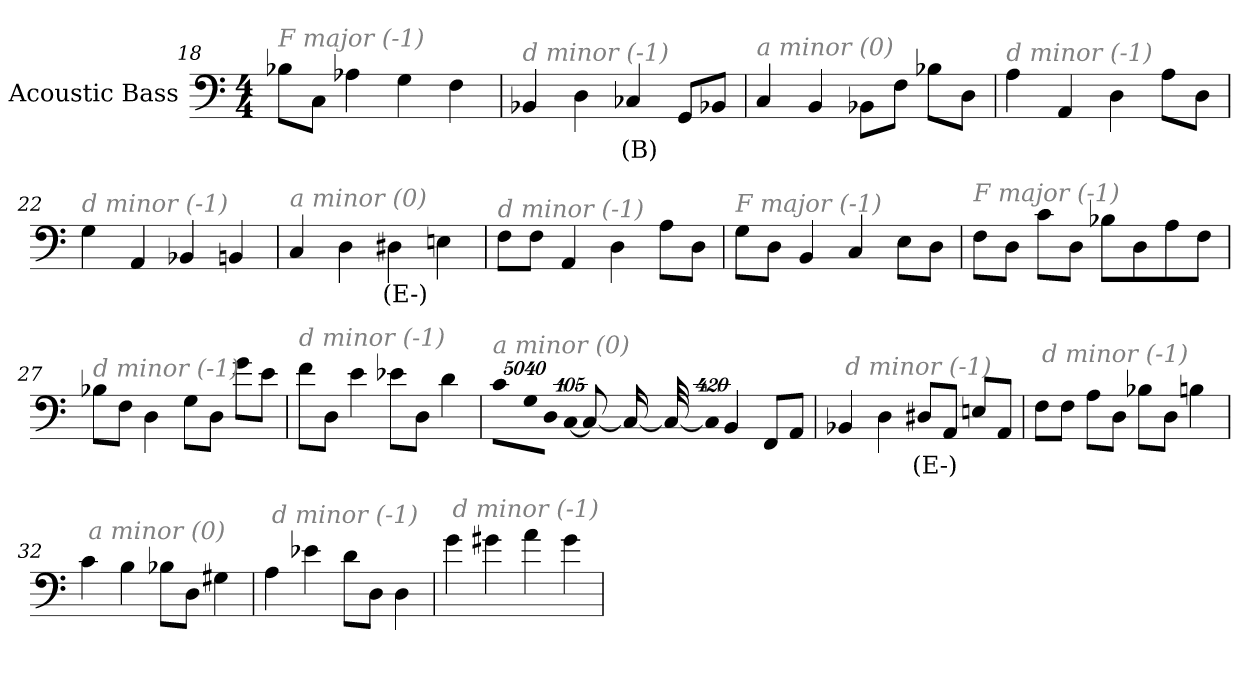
**kern	**text
*part1	*part1
*staff1	*staff1
*I"Acoustic Bass	*
*clefF4	*
*ITrd7c12	*
*k[]	*
*C:	*
*M4/4	*
=18	=18
!LO:TX:i:color=#808080:t=F major (-1)	!
8BB-XL	.
8CCJ	.
4AA-X	.
4GG	.
4FF	.
=19	=19
!LO:TX:i:color=#808080:t=d minor (-1)	!
4BBB-X	.
4DD	.
4CC-Xi	(B)
8GGGL	.
8BBB-XJ	.
=20	=20
!LO:TX:i:color=#808080:t=a minor (0)	!
4CC	.
4BBB	.
8BBB-XL	.
8FFJ	.
8BB-XL	.
8DDJ	.
=21	=21
!LO:TX:i:color=#808080:t=d minor (-1)	!
4AA	.
4AAA	.
4DD	.
8AAL	.
8DDJ	.
=22	=22
!LO:TX:i:color=#808080:t=d minor (-1)	!
4GG	.
4AAA	.
4BBB-X	.
4BBBn	.
=23	=23
!LO:TX:i:color=#808080:t=a minor (0)	!
4CC	.
4DD	.
4DD#Xi	(E-)
4EEn	.
=24	=24
!LO:TX:i:color=#808080:t=d minor (-1)	!
8FFL	.
8FFJ	.
4AAA	.
4DD	.
8AAL	.
8DDJ	.
=25	=25
!LO:TX:i:color=#808080:t=F major (-1)	!
8GGL	.
8DDJ	.
4BBB	.
4CC	.
8EEL	.
8DDJ	.
=26	=26
!LO:TX:i:color=#808080:t=F major (-1)	!
8FFL	.
8DDJ	.
8CL	.
8DDJ	.
8BB-XL	.
8DD	.
8AA	.
8FFJ	.
=27	=27
!LO:TX:i:color=#808080:t=d minor (-1)	!
8BB-XL	.
8FFJ	.
4DD	.
8GGL	.
8DDJ	.
8GL	.
8EJ	.
=28	=28
!LO:TX:i:color=#808080:t=d minor (-1)	!
8FL	.
8DDJ	.
4E	.
8E-XL	.
8DDJ	.
4D	.
=29	=29
!LO:TX:i:color=#808080:t=a minor (0)	!
!LO:N:vis=8	!
40320%3347CL	.
!LO:N:vis=8	!
40320%3347GG	.
!LO:N:vis=8	!
40320%3347DDJ	.
!LO:N:vis=1024	!
[13440%13CC	.
8CC_	.
16CC_	.
32CC_	.
!LO:N:vis=1024%31	!
13440%407CC]	.
4BBB	.
8FFFL	.
8AAAJ	.
=30	=30
!LO:TX:i:color=#808080:t=d minor (-1)	!
4BBB-X	.
4DD	.
8DD#XiL	(E-)
8AAAJ	.
8EEnL	.
8AAAJ	.
=31	=31
!LO:TX:i:color=#808080:t=d minor (-1)	!
8FFL	.
8FFJ	.
8AAL	.
8DDJ	.
8BB-XL	.
8DDJ	.
4BBn	.
=32	=32
!LO:TX:i:color=#808080:t=a minor (0)	!
4C	.
4BB	.
8BB-XL	.
8DDJ	.
4GG#X	.
=33	=33
!LO:TX:i:color=#808080:t=d minor (-1)	!
4AA	.
4E-X	.
8DL	.
8DDJ	.
4DD	.
=34	=34
!LO:TX:i:color=#808080:t=d minor (-1)	!
4G	.
4G#X	.
4A	.
4G#	.
=	=
*-	*-
